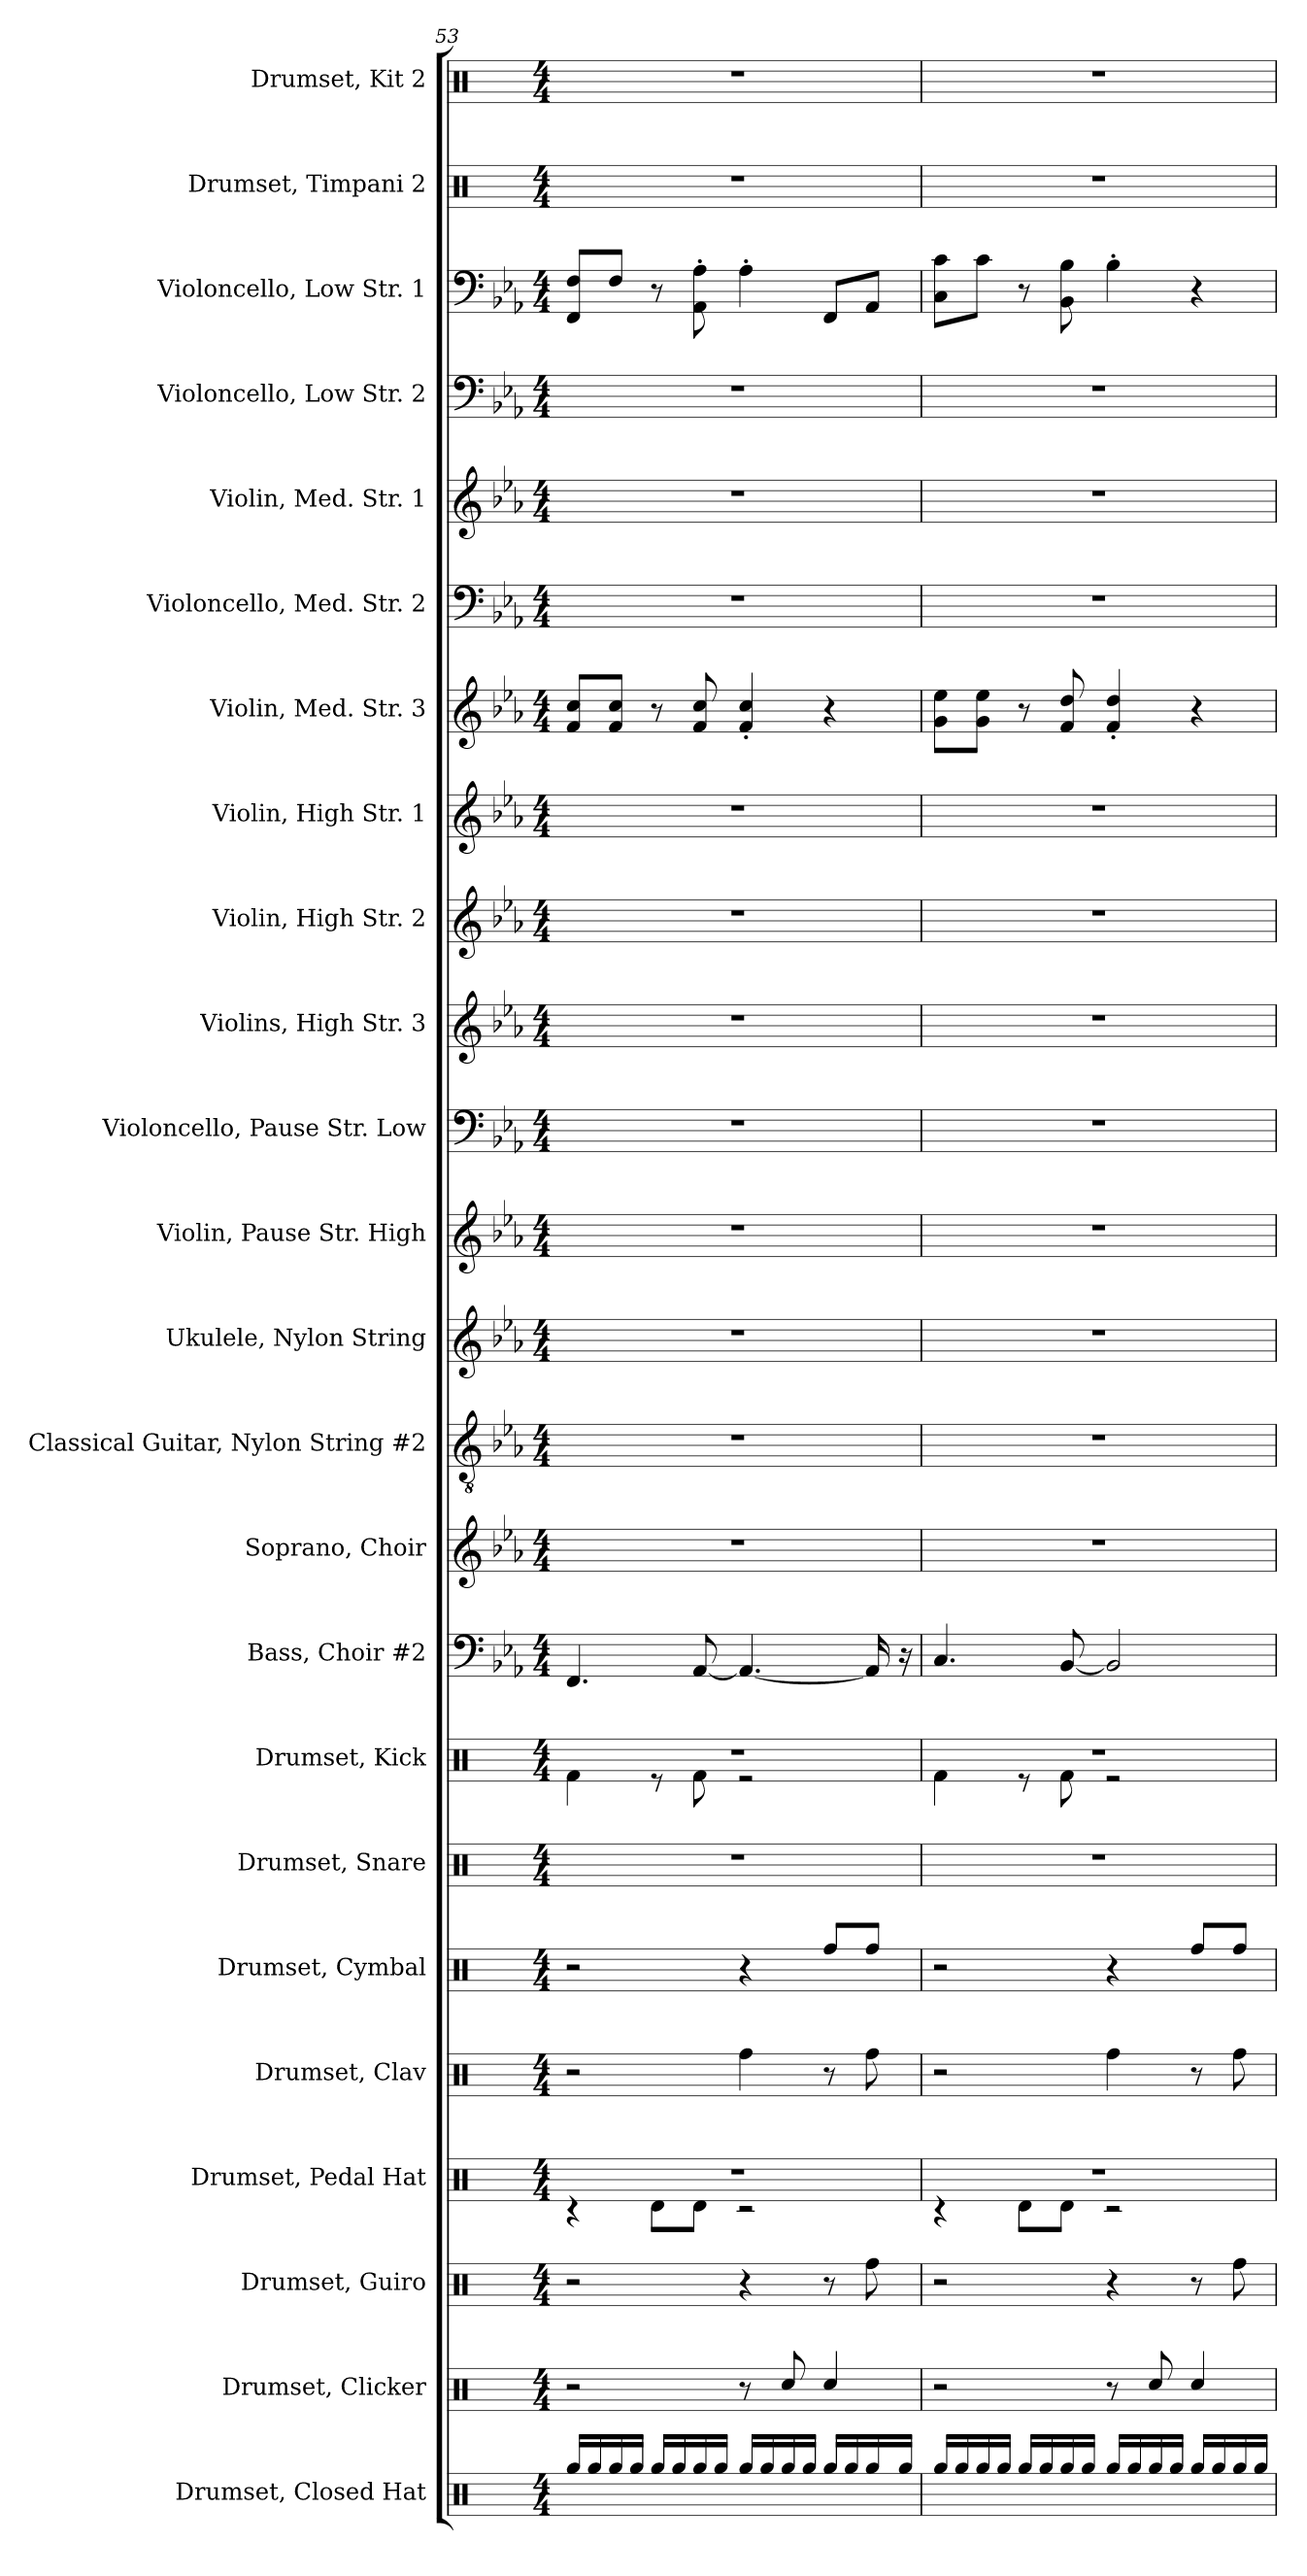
**kern	**kern	**kern	**kern	**kern	**kern	**kern	**kern	**kern	**kern	**kern	**kern	**kern	**kern	**kern	**kern	**kern	**kern	**kern	**kern	**kern	**kern	**kern	**kern
*part24	*part23	*part22	*part21	*part20	*part19	*part18	*part17	*part16	*part15	*part14	*part13	*part12	*part11	*part10	*part9	*part8	*part7	*part6	*part5	*part4	*part3	*part2	*part1
*staff24	*staff23	*staff22	*staff21	*staff20	*staff19	*staff18	*staff17	*staff16	*staff15	*staff14	*staff13	*staff12	*staff11	*staff10	*staff9	*staff8	*staff7	*staff6	*staff5	*staff4	*staff3	*staff2	*staff1
*I"Drumset, Closed Hat	*I"Drumset, Clicker	*I"Drumset, Guiro	*I"Drumset, Pedal Hat	*I"Drumset, Clav	*I"Drumset, Cymbal	*I"Drumset, Snare	*I"Drumset, Kick	*I"Bass, Choir #2	*I"Soprano, Choir	*I"Classical Guitar, Nylon String #2	*I"Ukulele, Nylon String	*I"Violin, Pause Str. High	*I"Violoncello, Pause Str. Low	*I"Violins, High Str. 3	*I"Violin, High Str. 2	*I"Violin, High Str. 1	*I"Violin, Med. Str. 3	*I"Violoncello, Med. Str. 2	*I"Violin, Med. Str. 1	*I"Violoncello, Low Str. 2	*I"Violoncello, Low Str. 1	*I"Drumset, Timpani 2	*I"Drumset, Kit 2
*I'D. Set	*I'D. Set	*I'D. Set	*I'D. Set	*I'D. Set	*I'D. Set	*I'D. Set	*I'D. Set	*I'B.	*I'S.	*I'Guit.	*I'Uk.	*I'Vln.	*I'Vc.	*I'Vlns.	*I'Vln.	*I'Vln.	*I'Vln.	*I'Vc.	*I'Vln.	*I'Vc.	*I'Vc.	*I'D. Set	*I'D. Set
*clefX	*clefX	*clefX	*clefX	*clefX	*clefX	*clefX	*clefX	*clefF4	*clefG2	*clefGv2	*clefG2	*clefG2	*clefF4	*clefG2	*clefG2	*clefG2	*clefG2	*clefF4	*clefG2	*clefF4	*clefF4	*clefX	*clefX
*k[]	*k[]	*k[]	*k[]	*k[]	*k[]	*k[]	*k[]	*k[b-e-a-]	*k[b-e-a-]	*k[b-e-a-]	*k[b-e-a-]	*k[b-e-a-]	*k[b-e-a-]	*k[b-e-a-]	*k[b-e-a-]	*k[b-e-a-]	*k[b-e-a-]	*k[b-e-a-]	*k[b-e-a-]	*k[b-e-a-]	*k[b-e-a-]	*k[]	*k[]
*M4/4	*M4/4	*M4/4	*M4/4	*M4/4	*M4/4	*M4/4	*M4/4	*M4/4	*M4/4	*M4/4	*M4/4	*M4/4	*M4/4	*M4/4	*M4/4	*M4/4	*M4/4	*M4/4	*M4/4	*M4/4	*M4/4	*M4/4	*M4/4
=53	=53	=53	=53	=53	=53	=53	=53	=53	=53	=53	=53	=53	=53	=53	=53	=53	=53	=53	=53	=53	=53	=53	=53
*	*	*	*^	*	*	*	*^	*	*	*	*	*	*	*	*	*	*	*	*	*	*	*	*
16Rgg/LL	2r	2r	1r	4r	2r	2r	1r	1r	4Rf\	4.FF/	1r	1r	1r	1r	1r	1r	1r	1r	8f/ 8cc/L	1r	1r	1r	8FF/ 8F/L	1r	1r
16Rgg/	.	.	.	.	.	.	.	.	.	.	.	.	.	.	.	.	.	.	.	.	.	.	.	.	.
16Rgg/	.	.	.	.	.	.	.	.	.	.	.	.	.	.	.	.	.	.	8f/ 8cc/J	.	.	.	8F/J	.	.
16Rgg/JJ	.	.	.	.	.	.	.	.	.	.	.	.	.	.	.	.	.	.	.	.	.	.	.	.	.
16Rgg/LL	.	.	.	8Rd\L	.	.	.	.	8r	.	.	.	.	.	.	.	.	.	8r	.	.	.	8r	.	.
16Rgg/	.	.	.	.	.	.	.	.	.	.	.	.	.	.	.	.	.	.	.	.	.	.	.	.	.
16Rgg/	.	.	.	8Rd\J	.	.	.	.	8Rf\	[8AA-/	.	.	.	.	.	.	.	.	8f/ 8cc/	.	.	.	8AA-\' 8A-\'	.	.
16Rgg/JJ	.	.	.	.	.	.	.	.	.	.	.	.	.	.	.	.	.	.	.	.	.	.	.	.	.
16Rgg/LL	8r	4r	.	2r	4Rff\	4r	.	.	2r	4.AA-/_	.	.	.	.	.	.	.	.	4f/' 4cc/'	.	.	.	4A-'\	.	.
16Rgg/	.	.	.	.	.	.	.	.	.	.	.	.	.	.	.	.	.	.	.	.	.	.	.	.	.
16Rgg/	8Rcc/	.	.	.	.	.	.	.	.	.	.	.	.	.	.	.	.	.	.	.	.	.	.	.	.
16Rgg/JJ	.	.	.	.	.	.	.	.	.	.	.	.	.	.	.	.	.	.	.	.	.	.	.	.	.
16Rgg/LL	4Rcc/	8r	.	.	8r	8Rff/L	.	.	.	.	.	.	.	.	.	.	.	.	4r	.	.	.	8FF/L	.	.
16Rgg/	.	.	.	.	.	.	.	.	.	.	.	.	.	.	.	.	.	.	.	.	.	.	.	.	.
16Rgg/	.	8Rff\	.	.	8Rff\	8Rff/J	.	.	.	16AA-/]	.	.	.	.	.	.	.	.	.	.	.	.	8AA-/J	.	.
16Rgg/JJ	.	.	.	.	.	.	.	.	.	16r	.	.	.	.	.	.	.	.	.	.	.	.	.	.	.
!!LO:PB:g=z
=54	=54	=54	=54	=54	=54	=54	=54	=54	=54	=54	=54	=54	=54	=54	=54	=54	=54	=54	=54	=54	=54	=54	=54	=54	=54
16Rgg/LL	2r	2r	1r	4r	2r	2r	1r	1r	4Rf\	4.C/	1r	1r	1r	1r	1r	1r	1r	1r	8g\ 8ee-\L	1r	1r	1r	8C\ 8c\L	1r	1r
16Rgg/	.	.	.	.	.	.	.	.	.	.	.	.	.	.	.	.	.	.	.	.	.	.	.	.	.
16Rgg/	.	.	.	.	.	.	.	.	.	.	.	.	.	.	.	.	.	.	8g\ 8ee-\J	.	.	.	8c\J	.	.
16Rgg/JJ	.	.	.	.	.	.	.	.	.	.	.	.	.	.	.	.	.	.	.	.	.	.	.	.	.
16Rgg/LL	.	.	.	8Rd\L	.	.	.	.	8r	.	.	.	.	.	.	.	.	.	8r	.	.	.	8r	.	.
16Rgg/	.	.	.	.	.	.	.	.	.	.	.	.	.	.	.	.	.	.	.	.	.	.	.	.	.
16Rgg/	.	.	.	8Rd\J	.	.	.	.	8Rf\	[8BB-/	.	.	.	.	.	.	.	.	8f/ 8dd/	.	.	.	8BB-\ 8B-\	.	.
16Rgg/JJ	.	.	.	.	.	.	.	.	.	.	.	.	.	.	.	.	.	.	.	.	.	.	.	.	.
16Rgg/LL	8r	4r	.	2r	4Rff\	4r	.	.	2r	2BB-/]	.	.	.	.	.	.	.	.	4f/' 4dd/'	.	.	.	4B-'\	.	.
16Rgg/	.	.	.	.	.	.	.	.	.	.	.	.	.	.	.	.	.	.	.	.	.	.	.	.	.
16Rgg/	8Rcc/	.	.	.	.	.	.	.	.	.	.	.	.	.	.	.	.	.	.	.	.	.	.	.	.
16Rgg/JJ	.	.	.	.	.	.	.	.	.	.	.	.	.	.	.	.	.	.	.	.	.	.	.	.	.
16Rgg/LL	4Rcc/	8r	.	.	8r	8Rff/L	.	.	.	.	.	.	.	.	.	.	.	.	4r	.	.	.	4r	.	.
16Rgg/	.	.	.	.	.	.	.	.	.	.	.	.	.	.	.	.	.	.	.	.	.	.	.	.	.
16Rgg/	.	8Rff\	.	.	8Rff\	8Rff/J	.	.	.	.	.	.	.	.	.	.	.	.	.	.	.	.	.	.	.
16Rgg/JJ	.	.	.	.	.	.	.	.	.	.	.	.	.	.	.	.	.	.	.	.	.	.	.	.	.
*	*	*	*v	*v	*	*	*	*v	*v	*	*	*	*	*	*	*	*	*	*	*	*	*	*	*	*
=	=	=	=	=	=	=	=	=	=	=	=	=	=	=	=	=	=	=	=	=	=	=	=
*-	*-	*-	*-	*-	*-	*-	*-	*-	*-	*-	*-	*-	*-	*-	*-	*-	*-	*-	*-	*-	*-	*-	*-
